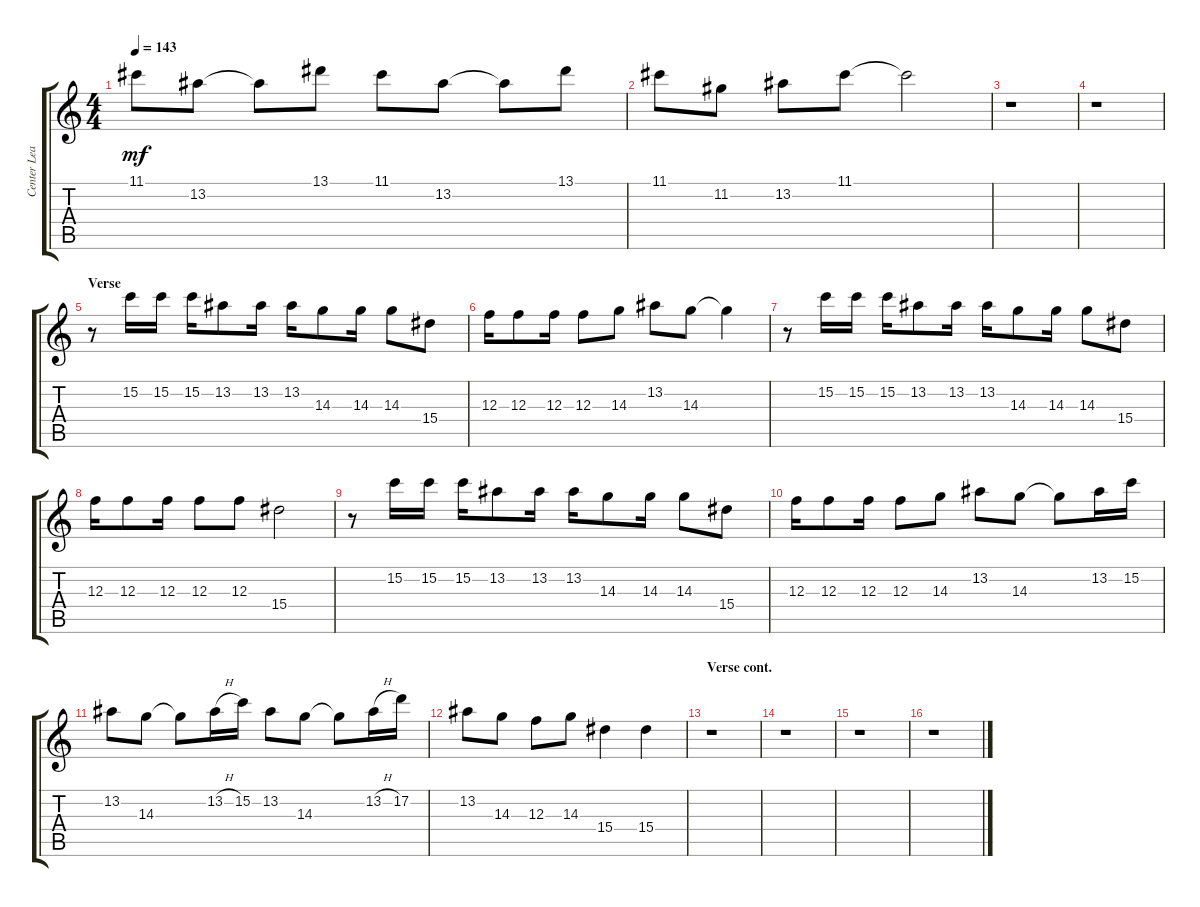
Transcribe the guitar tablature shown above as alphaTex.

\track ("Center Lead 1" "Center Lea") {instrument overdrivenguitar}
\staff {score tabs}
\tuning (D4 A3 F3 C3 G2 C2) {hide}
\ts (4 4)
\tempo 143
\clef g2
\ks aminor
11.1.8{dy mf} 13.2.8 13.2{t}.8 13.1.8 11.1.8 13.2.8 13.2{t}.8 13.1.8 |
11.1.8 11.2.8 13.2.8 11.1.8 11.1{t}.2 |
r.1 |
r.1 |
\section ("" "Verse")
r.8 15.2.16 15.2.16 15.2.16 13.2.8 13.2.16 13.2.16 14.3.8 14.3.16 14.3.8 15.4.8 |
12.3.16 12.3.8 12.3.16 12.3.8 14.3.8 13.2.8 14.3.8 14.3{t}.4 |
r.8 15.2.16 15.2.16 15.2.16 13.2.8 13.2.16 13.2.16 14.3.8 14.3.16 14.3.8 15.4.8 |
12.3.16 12.3.8 12.3.16 12.3.8 12.3.8 15.4.2 |
r.8 15.2.16 15.2.16 15.2.16 13.2.8 13.2.16 13.2.16 14.3.8 14.3.16 14.3.8 15.4.8 |
12.3.16 12.3.8 12.3.16 12.3.8 14.3.8 13.2.8 14.3.8 14.3{t}.8 13.2.16 15.2.16 |
13.2.8 14.3.8 14.3{t}.8 13.2{h}.16 15.2.16 13.2.8 14.3.8 14.3{t}.8 13.2{h}.16 17.2.16 |
13.2.8 14.3.8 12.3.8 14.3.8 15.4.4 15.4.4 |
\section ("" "Verse cont.")
r.1 |
r.1 |
r.1 |
r.1
